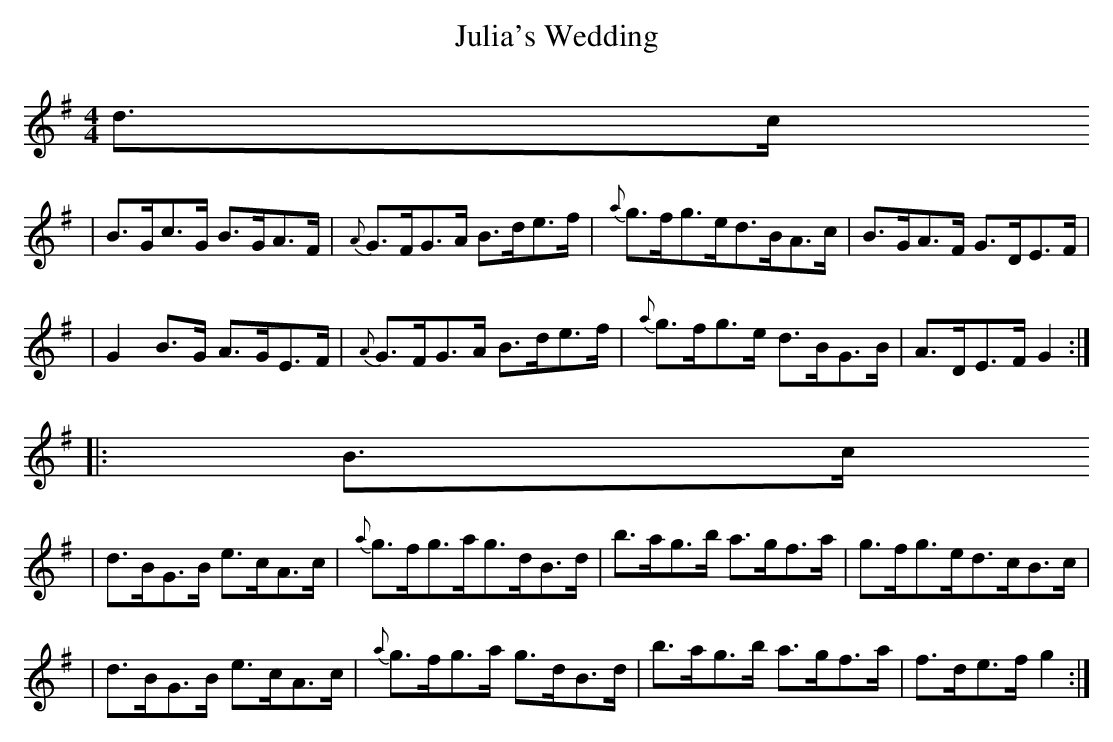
X:1
T: Julia's Wedding
M: 4/4
L: 1/8
K: G
d>c
| B>Gc>G B>GA>F | {A}G>FG>A B>de>f | {a}g>fg>ed>BA>c | B>GA>F G>DE>F |
| G2B>G A>GE>F | {A}G>FG>A B>de>f | {a}g>fg>e d>BG>B | A>DE>F G2 :|
|: B>c
| d>BG>B e>cA>c | {a}g>fg>ag>dB>d | b>ag>b a>gf>a | g>fg>ed>cB>c |
| d>BG>B e>cA>c | {a}g>fg>a g>dB>d | b>ag>b a>gf>a | f>de>f g2 :|
